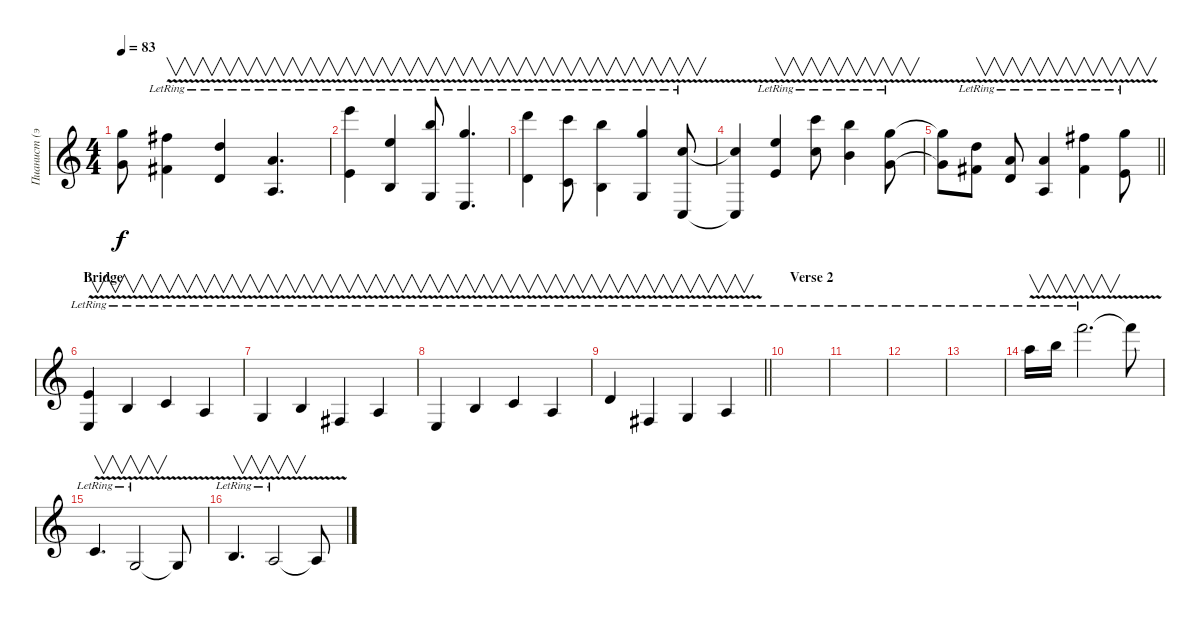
\track ("Пианист (эффект)" "Пианист (э") {instrument electricpiano1}
\staff {score}
\tuning (E4 B3 G3 D3 A2 E2) {hide}
\ts (4 4)
\tempo 83
\clef g2
\ks c
(15.1{t} 8.2{t}).8{dy f} (19.2 11.3{v lr}).4{v} (19.3 12.4{v lr}).4{v} (14.3 7.4{v lr}).4{v d} |
(24.1 5.2{v lr}).4{v} (0.2{v lr} 21.3).4{v} (19.1 0.3{v lr}).8{v} (20.2 2.4{v lr}).4{v d} |
(22.1 3.2{v lr}).4{v} (20.1 1.2{v lr}).8{v} (19.1 0.2{v lr}).4{v} (20.2 0.3{v lr}).4{v} (17.3 3.5{v lr}).8{v} |
(17.3{t} 3.5{t}).4 (0.1{v lr} 21.3).4{v} (20.1 13.2{v lr}).8{v} (19.1 12.2{v lr}).4{v} (15.1 8.2{v lr}).8{v} |
\barLineRight lightlight
(15.1{t} 8.2{t}).8 (7.2{v lr} 19.3).8{v} (3.2{v lr} 14.3).8{v} (10.2 7.4{v lr}).4{v} (14.1 7.2{v lr}).4{v} (15.1 5.2{v lr}).8{v} |
\section ("" "Bridge")
(0.1{lr} 7.5{v lr}).4{v} 0.2{v lr}.4{v} 1.2{v lr}.4{v} 2.3{v lr}.4{v} |
0.3{v lr}.4{v} 0.2{v lr}.4{v} 4.4{v lr}.4{v} 2.3{v lr}.4{v} |
2.4{v lr}.4{v} 0.2{v lr}.4{v} 1.2{v lr}.4{v} 2.3{v lr}.4{v} |
\barLineRight lightlight
3.2{v lr}.4{v} 4.4{v lr}.4{v} 0.3{v lr}.4{v} 2.3{v lr}.4{v} |
\section ("" "Verse 2")
|
|
|
|
17.1{v lr}.16{v} 19.1{v lr}.16{v} 25.1{v lr}.2{v d} 25.1{t}.8 |
20.6{v lr}.4{v d} 15.6{v lr}.2{v} 15.6{t}.8 |
14.5{v lr}.4{v d} 12.5{v lr}.2{v} 12.5{t}.8
